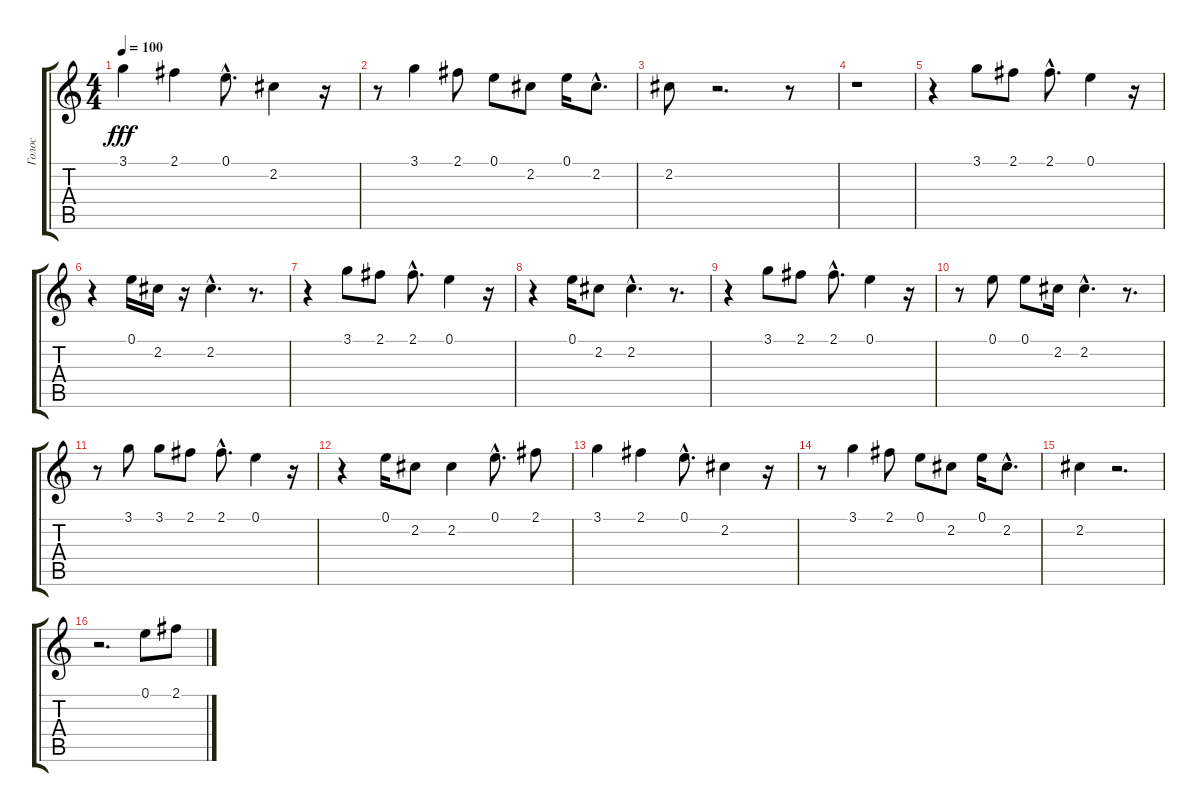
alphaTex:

\track ("Голос" "Голос") {instrument acousticguitarsteel}
\staff {score tabs}
\tuning (E4 B3 G3 D3 A2 E2) {hide}
\ts (4 4)
\tempo 100
\clef g2
\ks c
3.1.4{dy fff} 2.1.4 0.1{hac}.8{d} 2.2.4 r.16 |
r.8 3.1.4 2.1.8 0.1.8 2.2.8 0.1.16 2.2{hac}.8{d} |
2.2.8 r.2{d} r.8 |
r.1 |
r.4 3.1.8 2.1.8 2.1{hac}.8{d} 0.1.4 r.16 |
r.4 0.1.16 2.2.16 r.16 2.2{hac}.4{d} r.8{d} |
r.4 3.1.8 2.1.8 2.1{hac}.8{d} 0.1.4 r.16 |
r.4 0.1.16 2.2.8 2.2{hac}.4{d} r.8{d} |
r.4 3.1.8 2.1.8 2.1{hac}.8{d} 0.1.4 r.16 |
r.8 0.1.8 0.1.8 2.2.16 2.2{hac}.4{d} r.8{d} |
r.8 3.1.8 3.1.8 2.1.8 2.1{hac}.8{d} 0.1.4 r.16 |
r.4 0.1.16 2.2.8 2.2.4 0.1{hac}.8{d} 2.1.8 |
3.1.4 2.1.4 0.1{hac}.8{d} 2.2.4 r.16 |
r.8 3.1.4 2.1.8 0.1.8 2.2.8 0.1.16 2.2{hac}.8{d} |
2.2.4 r.2{d} |
r.2{d} 0.1.8 2.1.8
